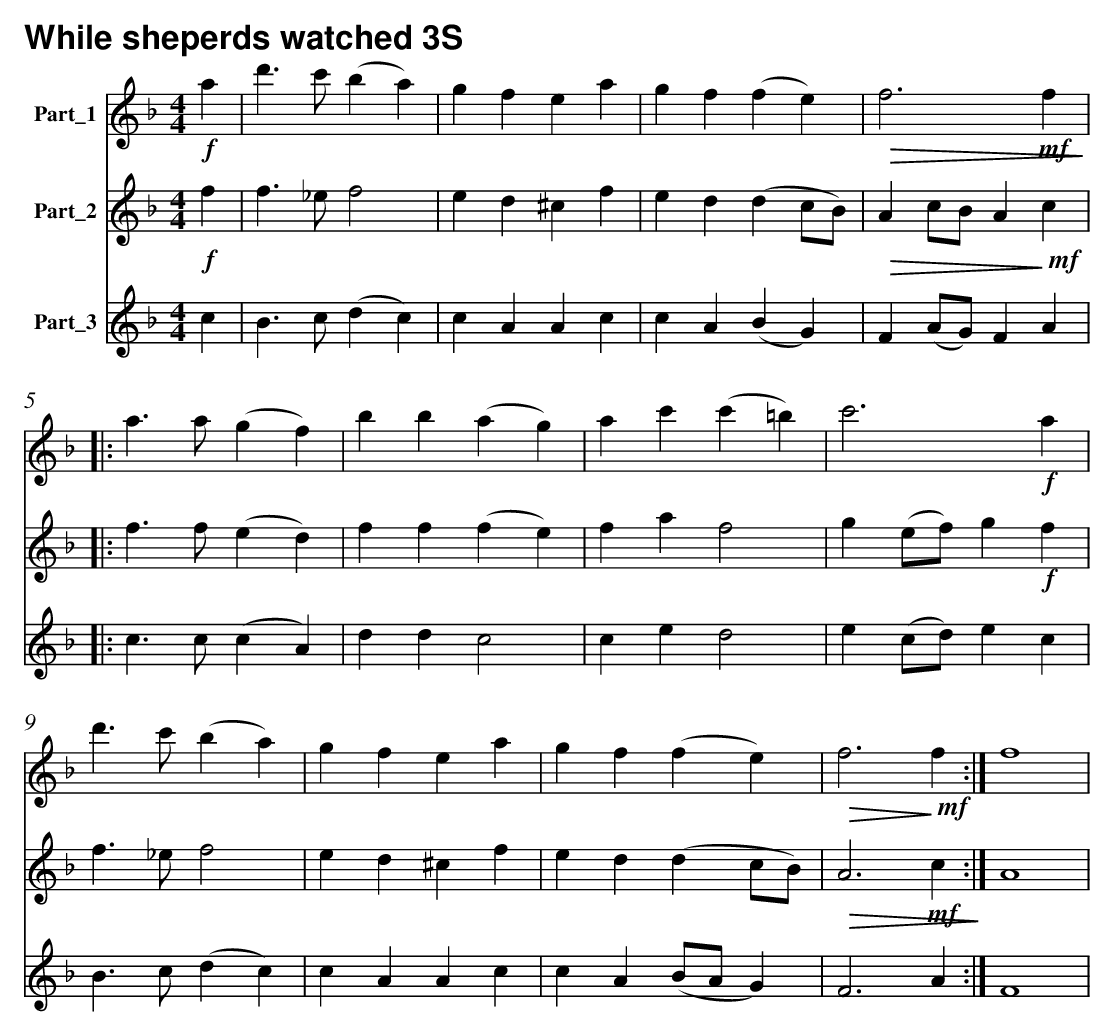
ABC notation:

X:1
T:While sheperds watched 3S
%%score 1 2 3
L:1/4
M:4/4
K:F
V:1 treble nm="Part_1"
V:2 treble nm="Part_2"
V:3 treble nm="Part_3"
V:1
!f! a | d'3/2 c'/ (b a) | g f e a | g f (f e) |!>(! f3!mf! f!>)! |:$ a3/2 a/ (g f) | b b (a g) |
a c' (c' =b) | c'3!f! a |$ d'3/2 c'/ (b a) | g f e a | g f (f e) |!>(! f3!>)!!mf! f :| f4 |
V:2
!f! f | f3/2 _e/ f2 | e d ^c f | e d (d c/B/) |!>(! A c/B/ A!>)!!mf! c |:$ f3/2 f/ (e d) |
f f (f e) | f a f2 | g (e/f/) g!f! f |$ f3/2 _e/ f2 | e d ^c f | e d (d c/B/) |
!>(! A3!mf! c!>)! :| A4 |
V:3
c | B3/2 c/ (d c) | c A A c | c A (B G) | F (A/G/) F A |:$ c3/2 c/ (c A) | d d c2 | c e d2 |
e (c/d/) e c |$B3/2 c/ (d c) | c A A c | c A (B/A/ G) | F3 A :| F4 |
